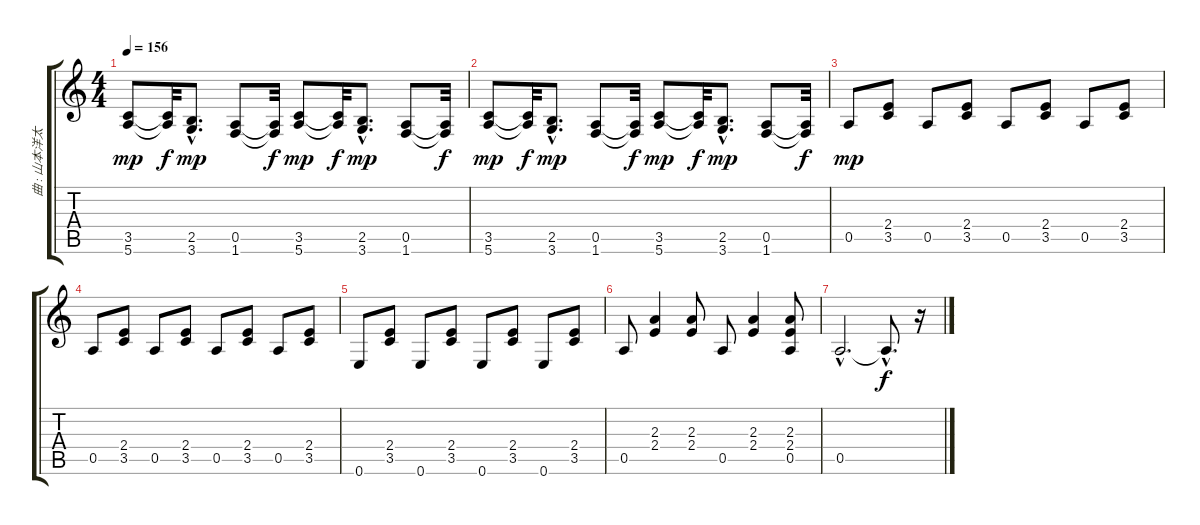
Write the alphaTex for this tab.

\track ("曲 : 山本洋太" "曲 : 山本洋太") {instrument electricguitarjazz}
\staff {score tabs}
\tuning (E4 B3 G3 D3 A2 E2) {hide}
\ts (4 4)
\tempo 156
\clef g2
\ks c
(3.5 5.6).8{dy mp} (3.5{t} 5.6{t}).32{dy f} (2.5{hac} 3.6{hac}).8{d dy mp} (0.5 1.6).8 (0.5{t} 1.6{t}).32{dy f} (3.5 5.6).8{dy mp} (3.5{t} 5.6{t}).32{dy f} (2.5{hac} 3.6{hac}).8{d dy mp} (0.5 1.6).8 (0.5{t} 1.6{t}).32{dy f} |
(3.5 5.6).8{dy mp} (3.5{t} 5.6{t}).32{dy f} (2.5{hac} 3.6{hac}).8{d dy mp} (0.5 1.6).8 (0.5{t} 1.6{t}).32{dy f} (3.5 5.6).8{dy mp} (3.5{t} 5.6{t}).32{dy f} (2.5{hac} 3.6{hac}).8{d dy mp} (0.5 1.6).8 (0.5{t} 1.6{t}).32{dy f} |
0.5.8{dy mp} (2.4 3.5).8 0.5.8 (2.4 3.5).8 0.5.8 (2.4 3.5).8 0.5.8 (2.4 3.5).8 |
0.5.8 (2.4 3.5).8 0.5.8 (2.4 3.5).8 0.5.8 (2.4 3.5).8 0.5.8 (2.4 3.5).8 |
0.6.8 (2.4 3.5).8 0.6.8 (2.4 3.5).8 0.6.8 (2.4 3.5).8 0.6.8 (2.4 3.5).8 |
0.5.8 (2.3 2.4).4 (2.3 2.4).8 0.5.8 (2.3 2.4).4 (2.3 2.4 0.5).8 |
0.5{hac}.2{d} 0.5{hac t}.8{d dy f} r.16
